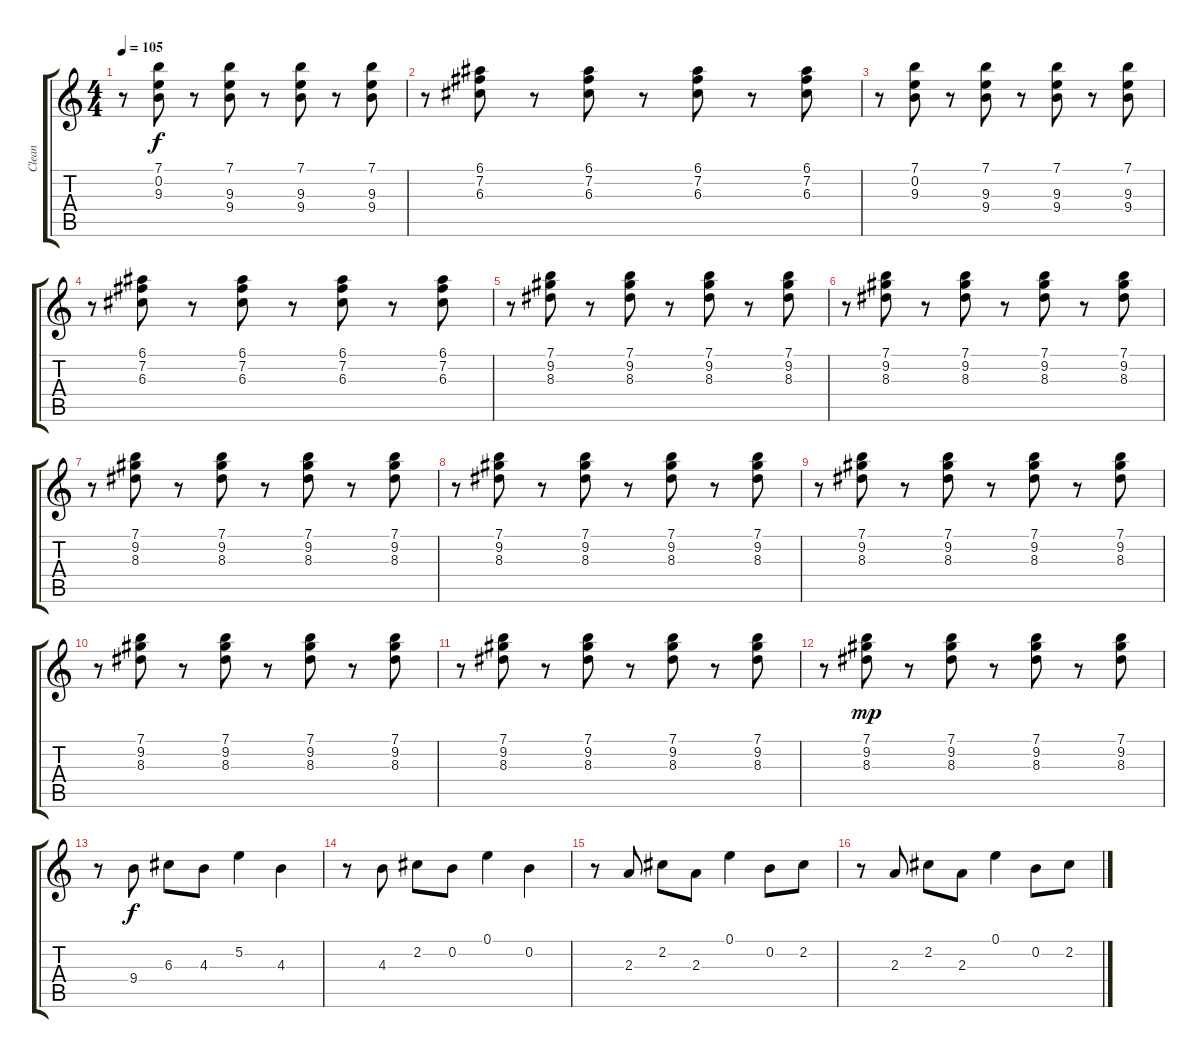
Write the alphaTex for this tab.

\track ("Clean" "Clean") {instrument electricguitarclean}
\staff {score tabs}
\tuning (E4 B3 G3 D3 A2 E2) {hide}
\ts (4 4)
\tempo 105
\clef g2
\ks c
r.8{dy f} (7.1 0.2 9.3).8 r.8 (7.1 9.3 9.4).8 r.8 (7.1 9.3 9.4).8 r.8 (7.1 9.3 9.4).8 |
r.8 (6.1 7.2 6.3).8 r.8 (6.1 7.2 6.3).8 r.8 (6.1 7.2 6.3).8 r.8 (6.1 7.2 6.3).8 |
r.8 (7.1 0.2 9.3).8 r.8 (7.1 9.3 9.4).8 r.8 (7.1 9.3 9.4).8 r.8 (7.1 9.3 9.4).8 |
r.8 (6.1 7.2 6.3).8 r.8 (6.1 7.2 6.3).8 r.8 (6.1 7.2 6.3).8 r.8 (6.1 7.2 6.3).8 |
r.8 (7.1 9.2 8.3).8 r.8 (7.1 9.2 8.3).8 r.8 (7.1 9.2 8.3).8 r.8 (7.1 9.2 8.3).8 |
r.8 (7.1 9.2 8.3).8 r.8 (7.1 9.2 8.3).8 r.8 (7.1 9.2 8.3).8 r.8 (7.1 9.2 8.3).8 |
r.8 (7.1 9.2 8.3).8 r.8 (7.1 9.2 8.3).8 r.8 (7.1 9.2 8.3).8 r.8 (7.1 9.2 8.3).8 |
r.8 (7.1 9.2 8.3).8 r.8 (7.1 9.2 8.3).8 r.8 (7.1 9.2 8.3).8 r.8 (7.1 9.2 8.3).8 |
r.8 (7.1 9.2 8.3).8 r.8 (7.1 9.2 8.3).8 r.8 (7.1 9.2 8.3).8 r.8 (7.1 9.2 8.3).8 |
r.8 (7.1 9.2 8.3).8 r.8 (7.1 9.2 8.3).8 r.8 (7.1 9.2 8.3).8 r.8 (7.1 9.2 8.3).8 |
r.8 (7.1 9.2 8.3).8 r.8 (7.1 9.2 8.3).8 r.8 (7.1 9.2 8.3).8 r.8 (7.1 9.2 8.3).8 |
r.8 (7.1 9.2 8.3).8{dy mp} r.8 (7.1 9.2 8.3).8 r.8 (7.1 9.2 8.3).8 r.8 (7.1 9.2 8.3).8 |
r.8 9.4.8{dy f} 6.3.8 4.3.8 5.2.4 4.3.4 |
r.8 4.3.8 2.2.8 0.2.8 0.1.4 0.2.4 |
r.8 2.3.8 2.2.8 2.3.8 0.1.4 0.2.8 2.2.8 |
r.8 2.3.8 2.2.8 2.3.8 0.1.4 0.2.8 2.2.8
